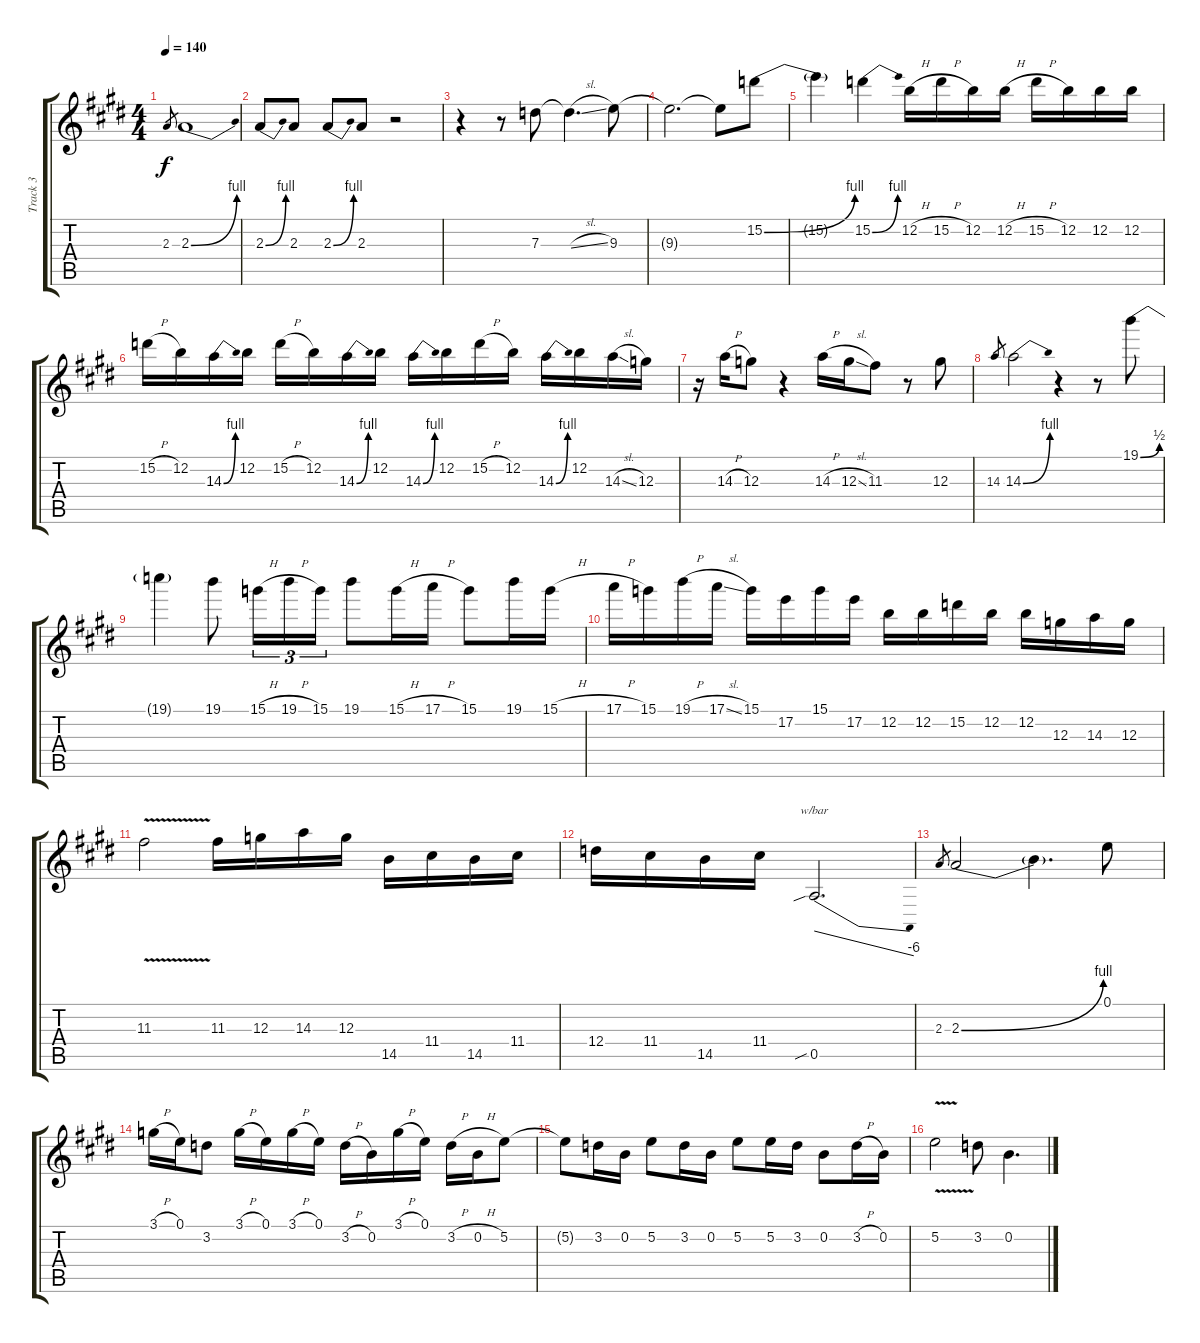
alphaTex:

\track ("Track 3" "Track 3") {instrument overdrivenguitar}
\staff {score tabs}
\tuning (E4 B3 G3 D3 A2 E2) {hide}
\ts (4 4)
\tempo 140
\clef g2
\ks e
2.3.8{gr dy f} 2.3{be (bend 0 0 60 4)}.1 |
2.3{be (bend 0 0 60 4)}.8 2.3.8 2.3{be (bend 0 0 60 4)}.8 2.3.8 r.2 |
r.4 r.8 7.3.8 7.3{sl t}.4{d} 9.3.8 |
9.3{t}.2{d} 9.3{t}.8 15.2{be (bend 0 0 60 4)}.8 |
15.2{t}.4 15.2{be (bend 0 0 60 4)}.4 12.2{h}.16 15.2{h}.16 12.2.16 12.2{h}.16 15.2{h}.16 12.2.16 12.2.16 12.2.16 |
15.2{h}.16 12.2.16 14.3{be (bend 0 0 60 4)}.16 12.2.16 15.2{h}.16 12.2.16 14.3{be (bend 0 0 60 4)}.16 12.2.16 14.3{be (bend 0 0 60 4)}.16 12.2.16 15.2{h}.16 12.2.16 14.3{be (bend 0 0 60 4)}.16 12.2.16 14.3{sl}.16 12.3.16 |
r.16 14.3{h}.16 12.3.8 r.4 14.3{h}.16 12.3{sl}.16 11.3.8 r.8 12.3.8 |
14.3.8{gr} 14.3{be (bend 0 0 60 4)}.2 r.4 r.8 19.1{be (bend 0 0 60 2)}.8 |
19.1{t}.4 19.1.8 15.1{h}.16{tu (3 2)} 19.1{h}.16{tu (3 2)} 15.1.16{tu (3 2)} 19.1.8 15.1{h}.16 17.1{h}.16 15.1.8 19.1.16 15.1{h}.16 |
17.1{h}.16 15.1.16 19.1{h}.16 17.1{sl}.16 15.1.16 17.2.16 15.1.16 17.2.16 12.2.16 12.2.16 15.2.16 12.2.16 12.2.16 12.3.16 14.3.16 12.3.16 |
11.3{v}.2 11.3.16 12.3.16 14.3.16 12.3.16 14.5.16 11.4.16 14.5.16 11.4.16 |
12.4.16 11.4.16 14.5.16 11.4.16 0.5{sib}.2{d tbe (dive default 0 0 60 -24)} |
2.3.8{gr} 2.3{be (bend 0 0 60 4)}.2 2.3{t}.4{d} 0.1.8 |
3.1{h}.16 0.1.16 3.2.8 3.1{h}.16 0.1.16 3.1{h}.16 0.1.16 3.2{h}.16 0.2.16 3.1{h}.16 0.1.16 3.2{h}.16 0.2{h}.16 5.2.8 |
5.2{t}.8 3.2.16 0.2.16 5.2.8 3.2.16 0.2.16 5.2.8 5.2.16 3.2.16 0.2.8 3.2{h}.16 0.2.16 |
5.2{v}.2 3.2.8 0.2.4{d}
